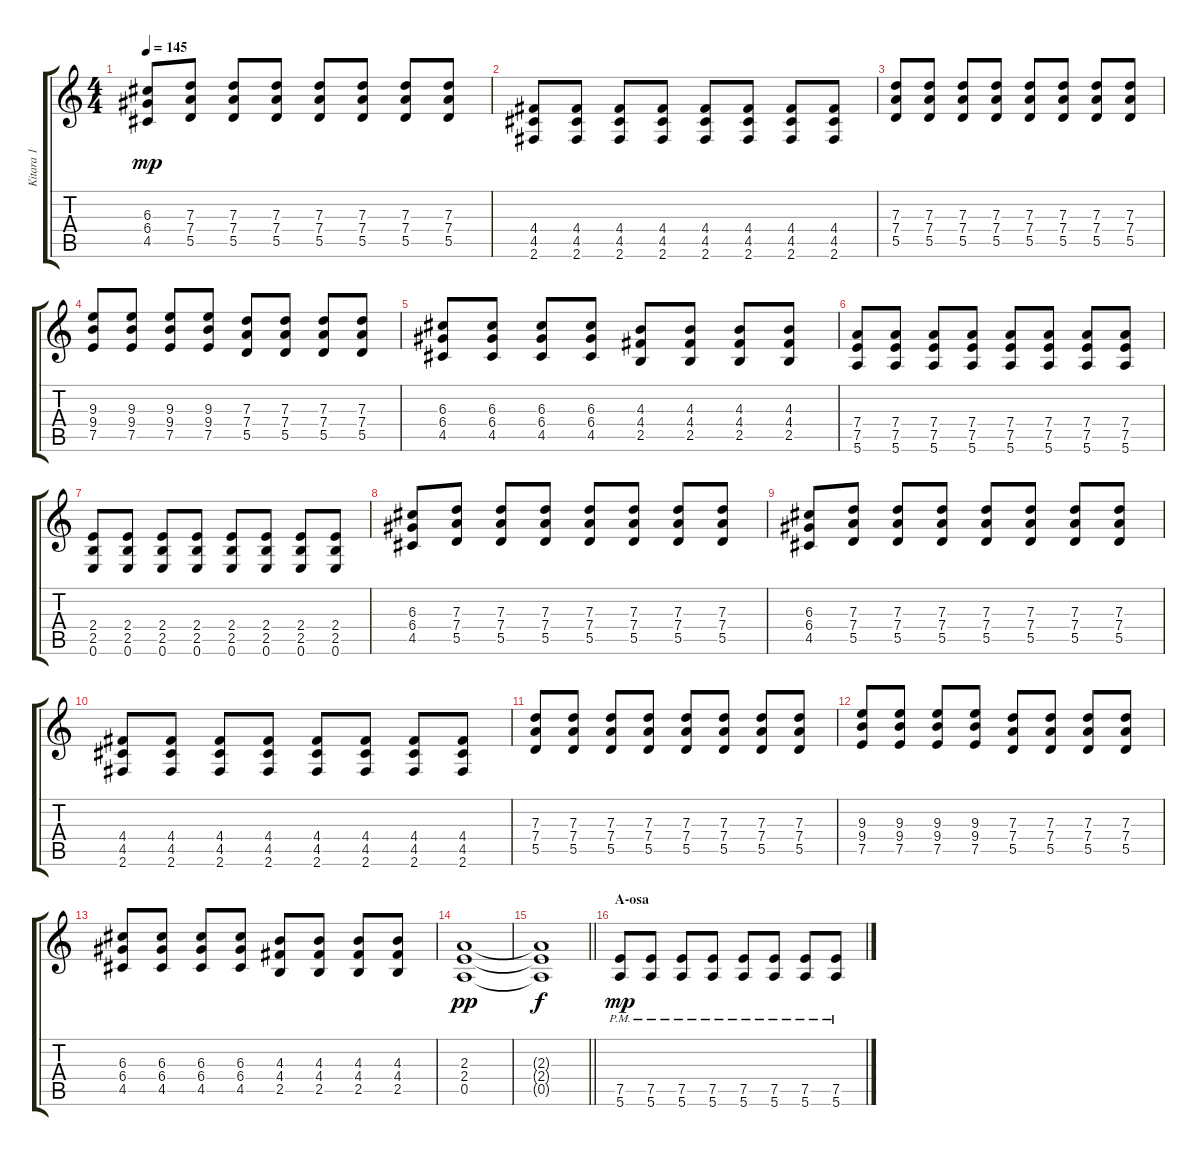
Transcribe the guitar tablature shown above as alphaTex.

\track ("Kitara 1" "Kitara 1") {instrument overdrivenguitar}
\staff {score tabs}
\tuning (E4 B3 G3 D3 A2 E2) {hide}
\ts (4 4)
\tempo 145
\clef g2
\ks c
(6.3 6.4 4.5).8{dy mp} (7.3 7.4 5.5).8 (7.3 7.4 5.5).8 (7.3 7.4 5.5).8 (7.3 7.4 5.5).8 (7.3 7.4 5.5).8 (7.3 7.4 5.5).8 (7.3 7.4 5.5).8 |
(4.4 4.5 2.6).8 (4.4 4.5 2.6).8 (4.4 4.5 2.6).8 (4.4 4.5 2.6).8 (4.4 4.5 2.6).8 (4.4 4.5 2.6).8 (4.4 4.5 2.6).8 (4.4 4.5 2.6).8 |
(7.3 7.4 5.5).8 (7.3 7.4 5.5).8 (7.3 7.4 5.5).8 (7.3 7.4 5.5).8 (7.3 7.4 5.5).8 (7.3 7.4 5.5).8 (7.3 7.4 5.5).8 (7.3 7.4 5.5).8 |
(9.3 9.4 7.5).8 (9.3 9.4 7.5).8 (9.3 9.4 7.5).8 (9.3 9.4 7.5).8 (7.3 7.4 5.5).8 (7.3 7.4 5.5).8 (7.3 7.4 5.5).8 (7.3 7.4 5.5).8 |
(6.3 6.4 4.5).8 (6.3 6.4 4.5).8 (6.3 6.4 4.5).8 (6.3 6.4 4.5).8 (4.3 4.4 2.5).8 (4.3 4.4 2.5).8 (4.3 4.4 2.5).8 (4.3 4.4 2.5).8 |
(7.4 7.5 5.6).8 (7.4 7.5 5.6).8 (7.4 7.5 5.6).8 (7.4 7.5 5.6).8 (7.4 7.5 5.6).8 (7.4 7.5 5.6).8 (7.4 7.5 5.6).8 (7.4 7.5 5.6).8 |
(2.4 2.5 0.6).8 (2.4 2.5 0.6).8 (2.4 2.5 0.6).8 (2.4 2.5 0.6).8 (2.4 2.5 0.6).8 (2.4 2.5 0.6).8 (2.4 2.5 0.6).8 (2.4 2.5 0.6).8 |
(6.3 6.4 4.5).8 (7.3 7.4 5.5).8 (7.3 7.4 5.5).8 (7.3 7.4 5.5).8 (7.3 7.4 5.5).8 (7.3 7.4 5.5).8 (7.3 7.4 5.5).8 (7.3 7.4 5.5).8 |
(6.3 6.4 4.5).8 (7.3 7.4 5.5).8 (7.3 7.4 5.5).8 (7.3 7.4 5.5).8 (7.3 7.4 5.5).8 (7.3 7.4 5.5).8 (7.3 7.4 5.5).8 (7.3 7.4 5.5).8 |
(4.4 4.5 2.6).8 (4.4 4.5 2.6).8 (4.4 4.5 2.6).8 (4.4 4.5 2.6).8 (4.4 4.5 2.6).8 (4.4 4.5 2.6).8 (4.4 4.5 2.6).8 (4.4 4.5 2.6).8 |
(7.3 7.4 5.5).8 (7.3 7.4 5.5).8 (7.3 7.4 5.5).8 (7.3 7.4 5.5).8 (7.3 7.4 5.5).8 (7.3 7.4 5.5).8 (7.3 7.4 5.5).8 (7.3 7.4 5.5).8 |
(9.3 9.4 7.5).8 (9.3 9.4 7.5).8 (9.3 9.4 7.5).8 (9.3 9.4 7.5).8 (7.3 7.4 5.5).8 (7.3 7.4 5.5).8 (7.3 7.4 5.5).8 (7.3 7.4 5.5).8 |
(6.3 6.4 4.5).8 (6.3 6.4 4.5).8 (6.3 6.4 4.5).8 (6.3 6.4 4.5).8 (4.3 4.4 2.5).8 (4.3 4.4 2.5).8 (4.3 4.4 2.5).8 (4.3 4.4 2.5).8 |
(2.3 2.4 0.5).1{dy pp} |
\barLineRight lightlight
(2.3{t} 2.4{t} 0.5{t}).1{dy f} |
\section ("" "A-osa")
(7.5{pm} 5.6{pm}).8{dy mp} (7.5{pm} 5.6{pm}).8 (7.5{pm} 5.6{pm}).8 (7.5{pm} 5.6{pm}).8 (7.5{pm} 5.6{pm}).8 (7.5{pm} 5.6{pm}).8 (7.5{pm} 5.6{pm}).8 (7.5{pm} 5.6{pm}).8
